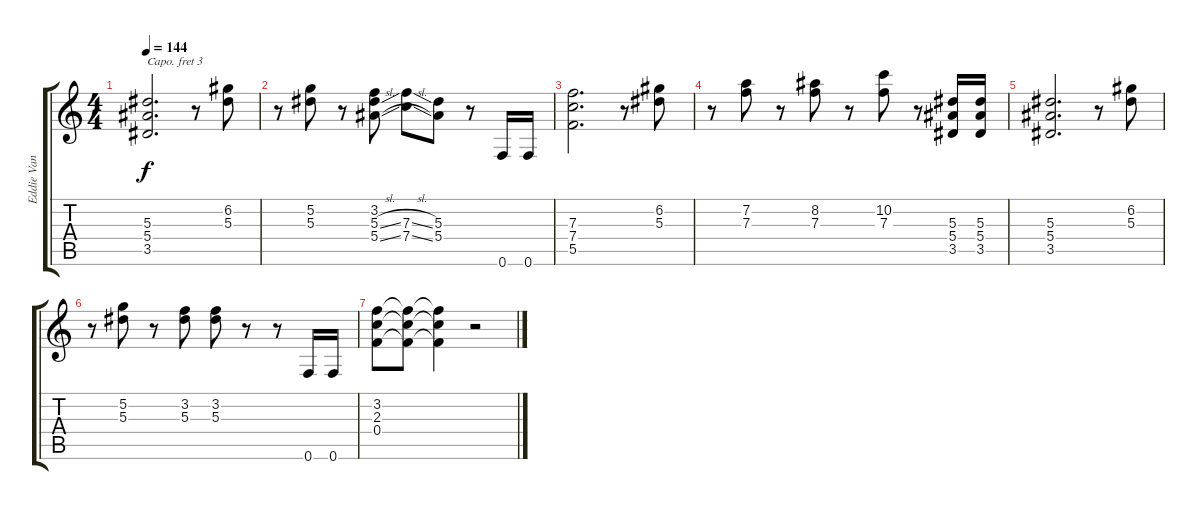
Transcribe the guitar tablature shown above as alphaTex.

\track ("Eddie Van Halen (Slide & Overdub)" "Eddie Van ") {instrument overdrivenguitar}
\staff {score tabs}
\capo 3
\tuning (E4 B3 G3 D3 A2 D2) {hide}
\ts (4 4)
\tempo 144
\clef g2
\ks c
(5.3 5.4 3.5).2{d dy f} r.8 (6.2 5.3).8 |
r.8 (5.2 5.3).8 r.8 (3.2 5.3{sl} 5.4{sl}).8 (7.3{sl} 7.4{sl}).8 (5.3 5.4).8 r.8 0.6.16 0.6.16 |
(7.3 7.4 5.5).2{d} r.8 (6.2 5.3).8 |
r.8 (7.2 7.3).8 r.8 (8.2 7.3).8 r.8 (10.2 7.3).8 r.8 (5.3 5.4 3.5).16 (5.3 5.4 3.5).16 |
(5.3 5.4 3.5).2{d} r.8 (6.2 5.3).8 |
r.8 (5.2 5.3).8 r.8 (3.2 5.3).8 (3.2 5.3).8 r.8 r.8 0.6.16 0.6.16 |
(3.2 2.3 0.4).8 (3.2{t} 2.3{t} 0.4{t}).8 (3.2{t} 2.3{t} 0.4{t}).4 r.2
